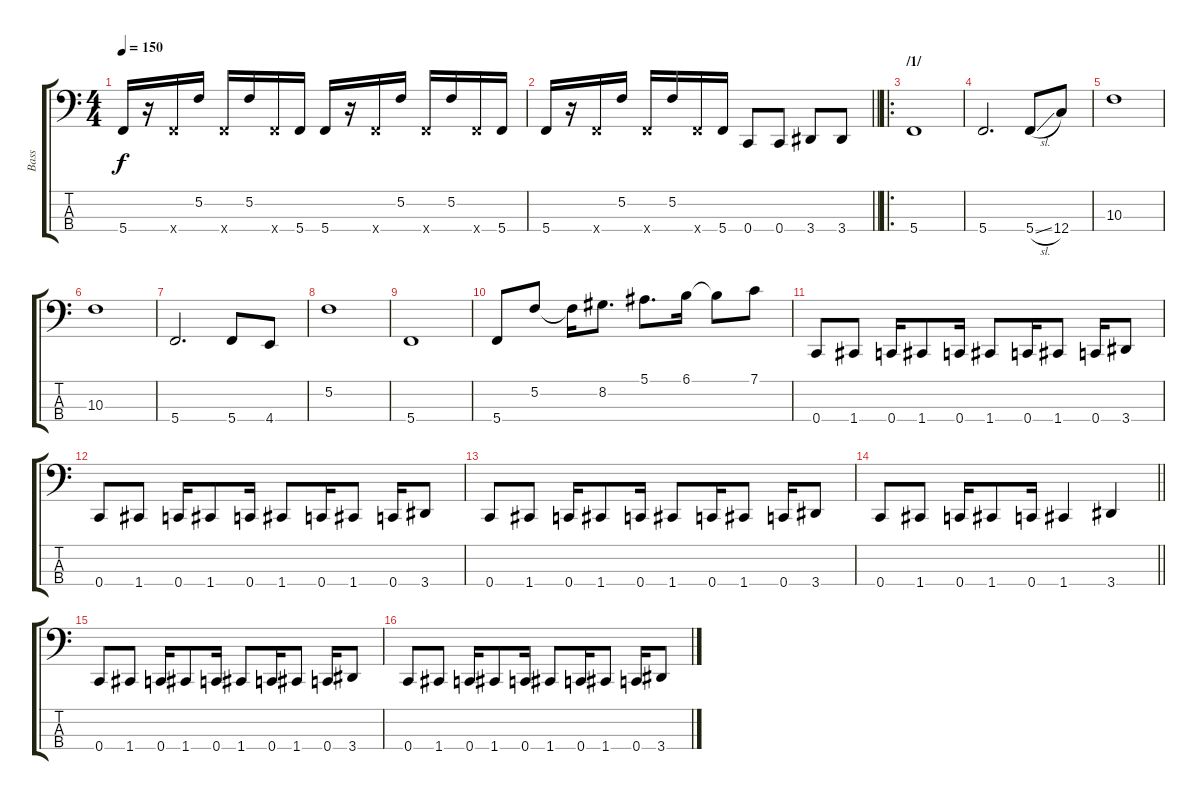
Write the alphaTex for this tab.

\track ("Bass" "Bass") {instrument slapbass1}
\staff {score tabs}
\tuning (F2 C2 G1 C1) {hide}
\ts (4 4)
\tempo 150
\clef f4
\ks c
5.4.16{dy f} r.16 5.4{x}.16 5.2.16 5.4{x}.16 5.2.16 5.4{x}.16 5.4.16 5.4.16 r.16 5.4{x}.16 5.2.16 5.4{x}.16 5.2.16 5.4{x}.16 5.4.16 |
\barLineRight lightlight
5.4.16 r.16 5.4{x}.16 5.2.16 5.4{x}.16 5.2.16 5.4{x}.16 5.4.16 0.4.8 0.4.8 3.4.8 3.4.8 |
\ro
\section ("" "/1/")
5.4.1 |
5.4.2{d} 5.4{sl}.8 12.4.8 |
10.3.1 |
10.3.1 |
5.4.2{d} 5.4.8 4.4.8 |
5.2.1 |
5.4.1 |
5.4.8 5.2.8 5.2{t}.16 8.2.8{d} 5.1.8{d} 6.1.16 6.1{t}.8 7.1.8 |
0.4.8 1.4.8 0.4.16 1.4.8 0.4.16 1.4.8 0.4.16 1.4.8 0.4.16 3.4.8 |
0.4.8 1.4.8 0.4.16 1.4.8 0.4.16 1.4.8 0.4.16 1.4.8 0.4.16 3.4.8 |
0.4.8 1.4.8 0.4.16 1.4.8 0.4.16 1.4.8 0.4.16 1.4.8 0.4.16 3.4.8 |
\barLineRight lightlight
0.4.8 1.4.8 0.4.16 1.4.8 0.4.16 1.4.4 3.4.4 |
0.4.8 1.4.8 0.4.16 1.4.8 0.4.16 1.4.8 0.4.16 1.4.8 0.4.16 3.4.8 |
0.4.8 1.4.8 0.4.16 1.4.8 0.4.16 1.4.8 0.4.16 1.4.8 0.4.16 3.4.8
